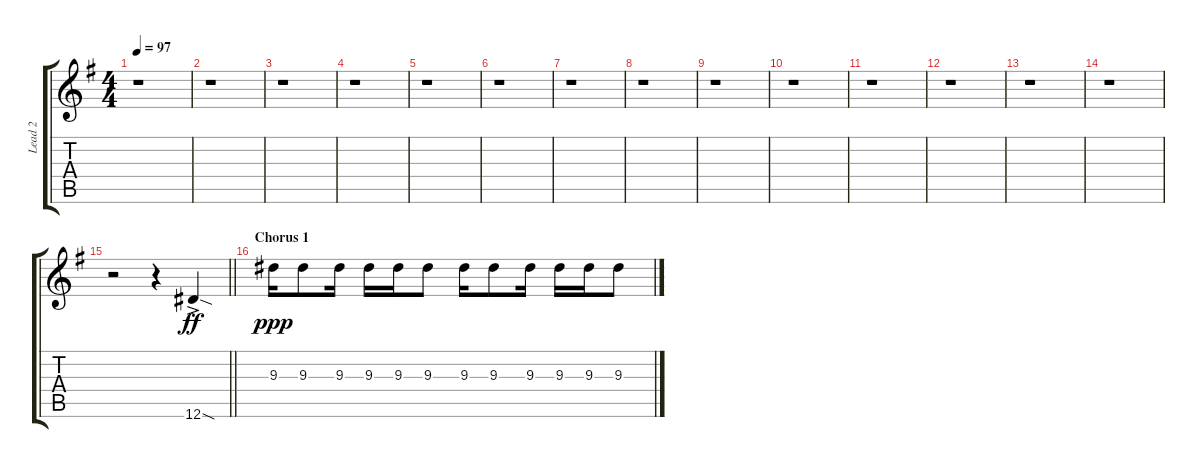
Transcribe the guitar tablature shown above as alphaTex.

\track ("Lead 2" "Lead 2") {instrument distortionguitar}
\staff {score tabs}
\tuning (Eb4 Bb3 Gb3 Db3 Ab2 Eb2) {hide}
\ts (4 4)
\tempo 97
\clef g2
\ks g
r.1{dy ff instrument distortionguitar} |
r.1 |
r.1 |
r.1 |
r.1 |
r.1 |
r.1 |
r.1 |
r.1 |
r.1 |
r.1 |
r.1 |
r.1 |
r.1 |
\barLineRight lightlight
r.2 r.4 12.6{sod ac}.4 |
\section ("" "Chorus 1")
9.3.16{dy ppp} 9.3.8 9.3.16 9.3.16 9.3.16 9.3.8 9.3.16 9.3.8 9.3.16 9.3.16 9.3.16 9.3.8
